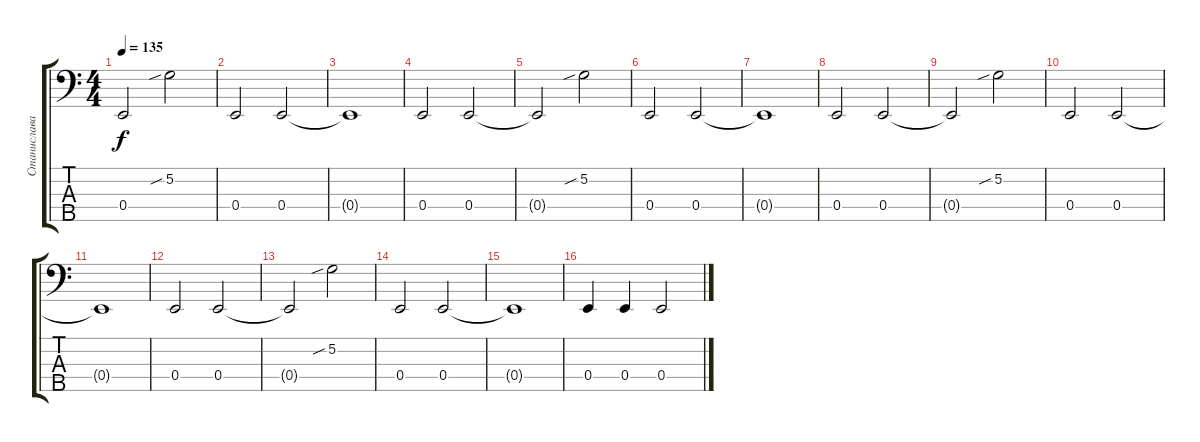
\track ("Станислава Матвеева (бас-гитара)" "Станислава") {instrument electricbasspick}
\staff {score tabs}
\tuning (G2 D2 A1 E1 B0) {hide}
\ts (4 4)
\tempo 135
\clef f4
\ks c
0.4{t}.2{dy f} 5.2{sib}.2 |
0.4.2 0.4.2 |
0.4{t}.1 |
0.4.2 0.4.2 |
0.4{t}.2 5.2{sib}.2 |
0.4.2 0.4.2 |
0.4{t}.1 |
0.4.2 0.4.2 |
0.4{t}.2 5.2{sib}.2 |
0.4.2 0.4.2 |
0.4{t}.1 |
0.4.2 0.4.2 |
0.4{t}.2 5.2{sib}.2 |
0.4.2 0.4.2 |
0.4{t}.1 |
0.4.4 0.4.4 0.4.2
